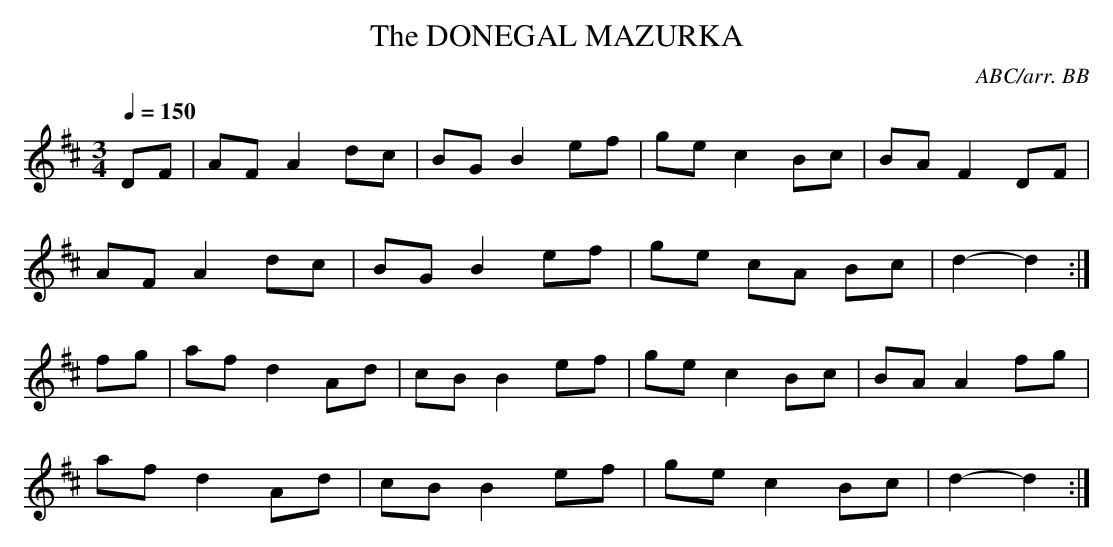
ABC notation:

X:1
T:DONEGAL MAZURKA, The
C:ABC/arr. BB
Q:1/4=150
M:3/4
L:1/8
K:D
DF|AF A2 dc|BG B2 ef|ge c2 Bc|BA F2 DF|
AF A2 dc|BG B2 ef|ge cA Bc|d2-d2 :|
fg|af d2 Ad|cB B2 ef|ge c2 Bc|BA A2 fg|
af d2 Ad|cB B2 ef|ge c2 Bc|d2-d2 :|
